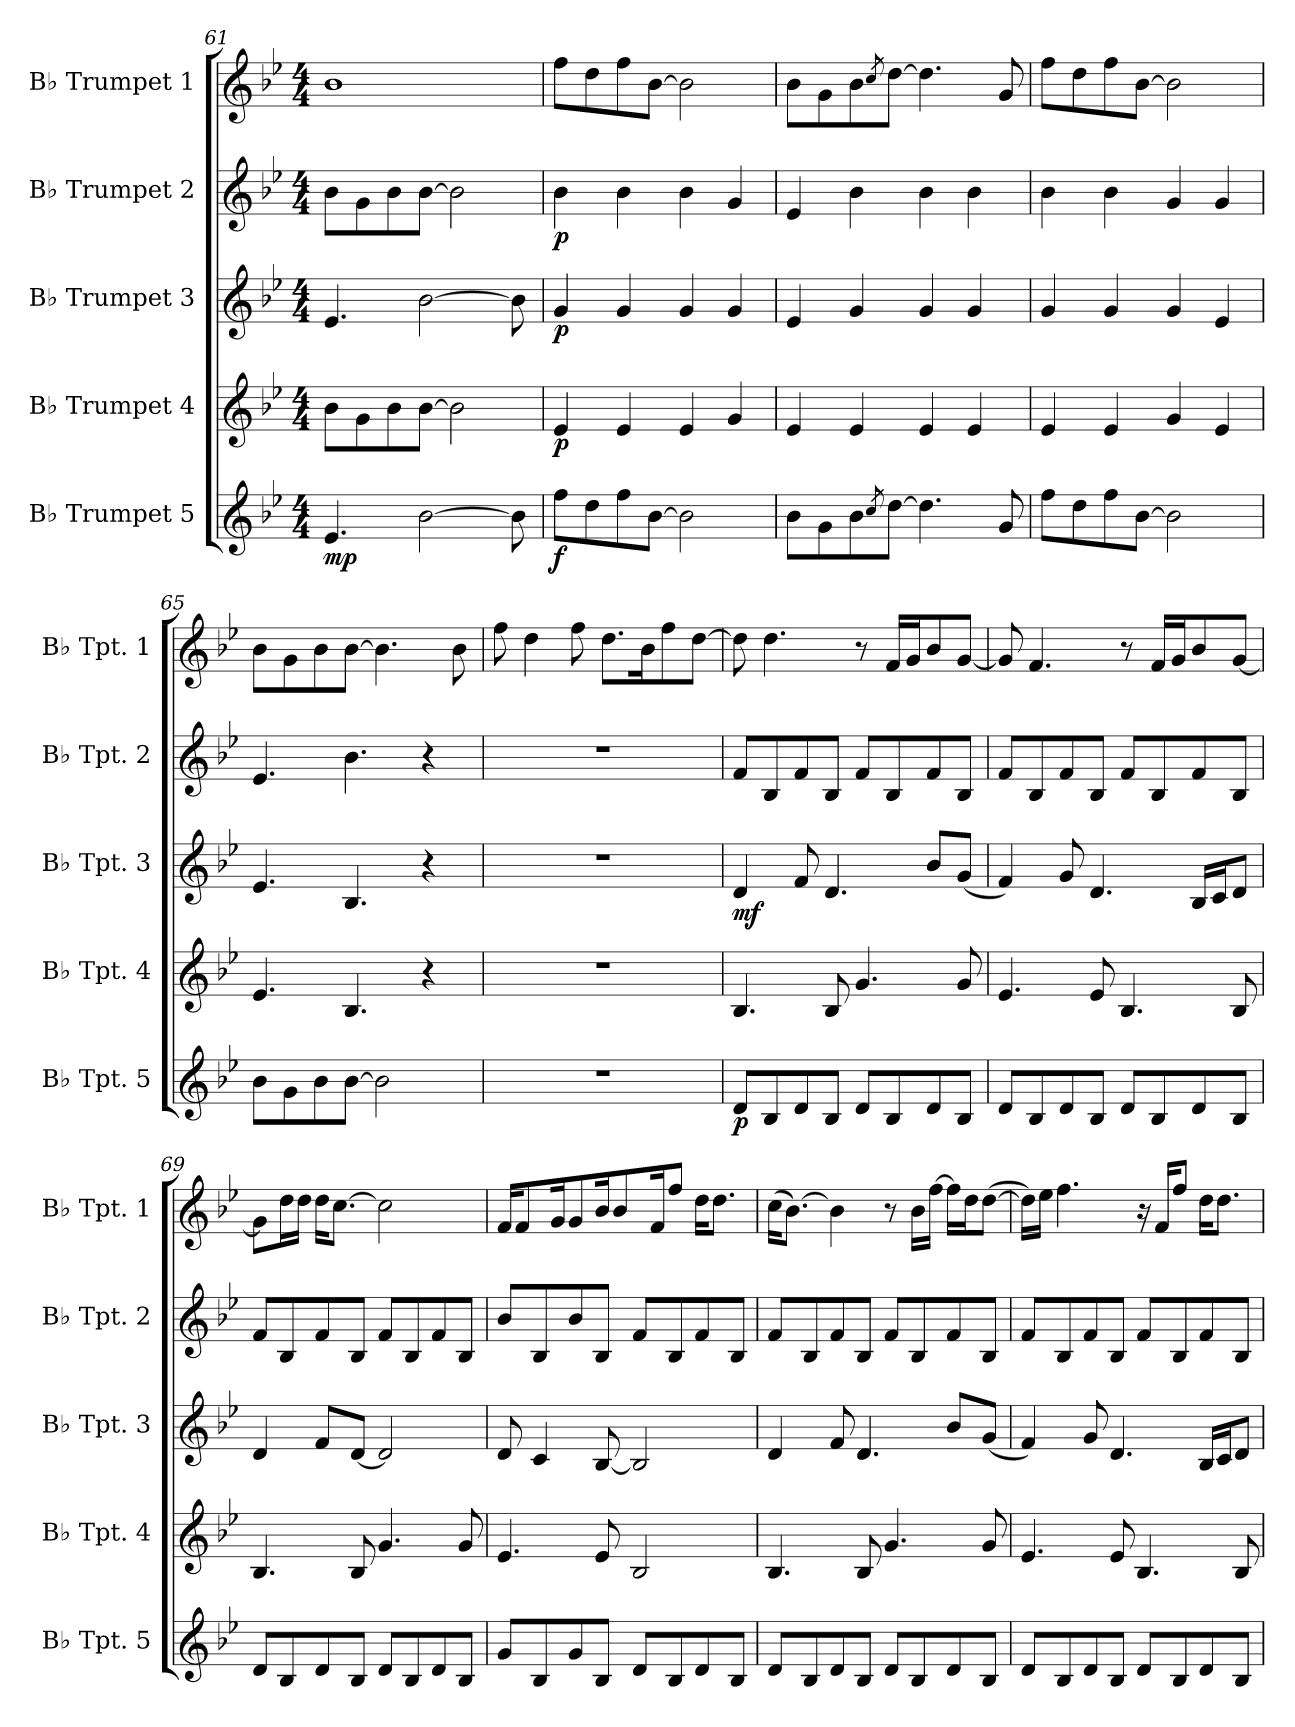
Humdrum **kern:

**kern	**dynam	**kern	**dynam	**kern	**dynam	**kern	**dynam	**kern
*part5	*part5	*part4	*part4	*part3	*part3	*part2	*part2	*part1
*staff5	*staff5	*staff4	*staff4	*staff3	*staff3	*staff2	*staff2	*staff1
*I"B♭ Trumpet 5	*	*I"B♭ Trumpet 4	*	*I"B♭ Trumpet 3	*	*I"B♭ Trumpet 2	*	*I"B♭ Trumpet 1
*I'B♭ Tpt. 5	*	*I'B♭ Tpt. 4	*	*I'B♭ Tpt. 3	*	*I'B♭ Tpt. 2	*	*I'B♭ Tpt. 1
*clefG2	*	*clefG2	*	*clefG2	*	*clefG2	*	*clefG2
*ITrd1c2	*	*ITrd1c2	*	*ITrd1c2	*	*ITrd1c2	*	*ITrd1c2
*k[b-e-a-d-]	*	*k[b-e-a-d-]	*	*k[b-e-a-d-]	*	*k[b-e-a-d-]	*	*k[b-e-a-d-]
*A-:	*	*A-:	*	*A-:	*	*A-:	*	*A-:
*M4/4	*	*M4/4	*	*M4/4	*	*M4/4	*	*M4/4
=61	=61	=61	=61	=61	=61	=61	=61	=61
!	!LO:DY:b	!	!	!	!	!	!	!
4.d-/	mp	8a-\L	.	4.d-/	.	8a-\L	.	1a-
.	.	8f\	.	.	.	8f\	.	.
.	.	8a-\	.	.	.	8a-\	.	.
[2a-\	.	[8a-\J	.	[2a-\	.	[8a-\J	.	.
.	.	2a-\]	.	.	.	2a-\]	.	.
8a-\]	.	.	.	8a-\]	.	.	.	.
=62	=62	=62	=62	=62	=62	=62	=62	=62
!	!LO:DY:b	!	!LO:DY:b	!	!LO:DY:b	!	!LO:DY:b	!
8ee-\L	f	4d-/	p	4f/	p	4a-\	p	8ee-\L
8cc\	.	.	.	.	.	.	.	8cc\
8ee-\	.	4d-/	.	4f/	.	4a-\	.	8ee-\
[8a-\J	.	.	.	.	.	.	.	[8a-\J
2a-\]	.	4d-/	.	4f/	.	4a-\	.	2a-\]
.	.	4f/	.	4f/	.	4f/	.	.
!!LO:LB:g=z
=63	=63	=63	=63	=63	=63	=63	=63	=63
8a-\L	.	4d-/	.	4d-/	.	4d-/	.	8a-\L
8f\	.	.	.	.	.	.	.	8f\
8a-\	.	4d-/	.	4f/	.	4a-\	.	8a-\
8qb-/	.	.	.	.	.	.	.	8qb-/
[8cc\J	.	.	.	.	.	.	.	[8cc\J
4.cc\]	.	4d-/	.	4f/	.	4a-\	.	4.cc\]
.	.	4d-/	.	4f/	.	4a-\	.	.
8f/	.	.	.	.	.	.	.	8f/
=64	=64	=64	=64	=64	=64	=64	=64	=64
8ee-\L	.	4d-/	.	4f/	.	4a-\	.	8ee-\L
8cc\	.	.	.	.	.	.	.	8cc\
8ee-\	.	4d-/	.	4f/	.	4a-\	.	8ee-\
[8a-\J	.	.	.	.	.	.	.	[8a-\J
2a-\]	.	4f/	.	4f/	.	4f/	.	2a-\]
.	.	4d-/	.	4d-/	.	4f/	.	.
=65	=65	=65	=65	=65	=65	=65	=65	=65
8a-\L	.	4.d-/	.	4.d-/	.	4.d-/	.	8a-\L
8f\	.	.	.	.	.	.	.	8f\
8a-\	.	.	.	.	.	.	.	8a-\
[8a-\J	.	4.A-/	.	4.A-/	.	4.a-\	.	[8a-\J
2a-\]	.	.	.	.	.	.	.	4.a-\]
.	.	4r	.	4r	.	4r	.	.
.	.	.	.	.	.	.	.	8a-\
=66	=66	=66	=66	=66	=66	=66	=66	=66
1r	.	1r	.	1r	.	1r	.	8ee-\
.	.	.	.	.	.	.	.	4cc\
.	.	.	.	.	.	.	.	8ee-\
.	.	.	.	.	.	.	.	8.cc\L
.	.	.	.	.	.	.	.	16a-\K
.	.	.	.	.	.	.	.	8ee-\
.	.	.	.	.	.	.	.	[8cc\J
!!LO:PB:g=z
=67	=67	=67	=67	=67	=67	=67	=67	=67
!	!LO:DY:b	!	!	!	!LO:DY:b	!	!	!
8c/L	p	4.A-/	.	4c/	mf	8e-/L	.	8cc\]
8A-/	.	.	.	.	.	8A-/	.	4.cc\
8c/	.	.	.	8e-/	.	8e-/	.	.
8A-/J	.	8A-/	.	4.c/	.	8A-/J	.	.
8c/L	.	4.f/	.	.	.	8e-/L	.	8r
8A-/	.	.	.	.	.	8A-/	.	16e-/LL
.	.	.	.	.	.	.	.	16f/J
8c/	.	.	.	8a-/L	.	8e-/	.	8a-/
8A-/J	.	8f/	.	(8f/J	.	8A-/J	.	[8f/J
=68	=68	=68	=68	=68	=68	=68	=68	=68
8c/L	.	4.d-/	.	4e-/)	.	8e-/L	.	8f/]
8A-/	.	.	.	.	.	8A-/	.	4.e-/
8c/	.	.	.	8f/	.	8e-/	.	.
8A-/J	.	8d-/	.	4.c/	.	8A-/J	.	.
8c/L	.	4.A-/	.	.	.	8e-/L	.	8r
8A-/	.	.	.	.	.	8A-/	.	16e-/LL
.	.	.	.	.	.	.	.	16f/J
8c/	.	.	.	16A-/LL	.	8e-/	.	8a-/
.	.	.	.	16B-/J	.	.	.	.
8A-/J	.	8A-/	.	8c/J	.	8A-/J	.	[8f/J
=69	=69	=69	=69	=69	=69	=69	=69	=69
8c/L	.	4.A-/	.	4c/	.	8e-/L	.	8f\L]
8A-/	.	.	.	.	.	8A-/	.	16cc\L
.	.	.	.	.	.	.	.	16cc\JJ
8c/	.	.	.	8e-/L	.	8e-/	.	16cc\KL
.	.	.	.	.	.	.	.	[8.b-\J
8A-/J	.	8A-/	.	[8c/J	.	8A-/J	.	.
8c/L	.	4.f/	.	2c/]	.	8e-/L	.	2b-\]
8A-/	.	.	.	.	.	8A-/	.	.
8c/	.	.	.	.	.	8e-/	.	.
8A-/J	.	8f/	.	.	.	8A-/J	.	.
!!LO:LB:g=z
=70	=70	=70	=70	=70	=70	=70	=70	=70
8f/L	.	4.d-/	.	8c/	.	8a-/L	.	16e-/KL
.	.	.	.	.	.	.	.	8e-/
8A-/	.	.	.	4B-/	.	8A-/	.	.
.	.	.	.	.	.	.	.	16f/K
8f/	.	.	.	.	.	8a-/	.	8f/
8A-/J	.	8d-/	.	[8A-/	.	8A-/J	.	16a-/K
.	.	.	.	.	.	.	.	8a-/
8c/L	.	2A-/	.	2A-/]	.	8e-/L	.	.
.	.	.	.	.	.	.	.	16e-/K
8A-/	.	.	.	.	.	8A-/	.	8ee-/J
8c/	.	.	.	.	.	8e-/	.	16cc\KL
.	.	.	.	.	.	.	.	8.cc\J
8A-/J	.	.	.	.	.	8A-/J	.	.
=71	=71	=71	=71	=71	=71	=71	=71	=71
8c/L	.	4.A-/	.	4c/	.	8e-/L	.	(16b-\KL
.	.	.	.	.	.	.	.	[8.a-\J)
8A-/	.	.	.	.	.	8A-/	.	.
8c/	.	.	.	8e-/	.	8e-/	.	4a-\]
8A-/J	.	8A-/	.	4.c/	.	8A-/J	.	.
8c/L	.	4.f/	.	.	.	8e-/L	.	8r
8A-/	.	.	.	.	.	8A-/	.	16a-\LL
.	.	.	.	.	.	.	.	[16ee-\JJ
8c/	.	.	.	8a-/L	.	8e-/	.	16ee-\LL]
.	.	.	.	.	.	.	.	16cc\J
8A-/J	.	8f/	.	(8f/J	.	8A-/J	.	([8cc\J
=72	=72	=72	=72	=72	=72	=72	=72	=72
8c/L	.	4.d-/	.	4e-/)	.	8e-/L	.	16cc\LL])
.	.	.	.	.	.	.	.	16dd-\JJ
8A-/	.	.	.	.	.	8A-/	.	4.ee-\
8c/	.	.	.	8f/	.	8e-/	.	.
8A-/J	.	8d-/	.	4.c/	.	8A-/J	.	.
8c/L	.	4.A-/	.	.	.	8e-/L	.	16r
.	.	.	.	.	.	.	.	16e-/KL
8A-/	.	.	.	.	.	8A-/	.	8ee-/J
8c/	.	.	.	16A-/LL	.	8e-/	.	16cc\KL
.	.	.	.	16B-/J	.	.	.	8.cc\J
8A-/J	.	8A-/	.	8c/J	.	8A-/J	.	.
=	=	=	=	=	=	=	=	=
*-	*-	*-	*-	*-	*-	*-	*-	*-
